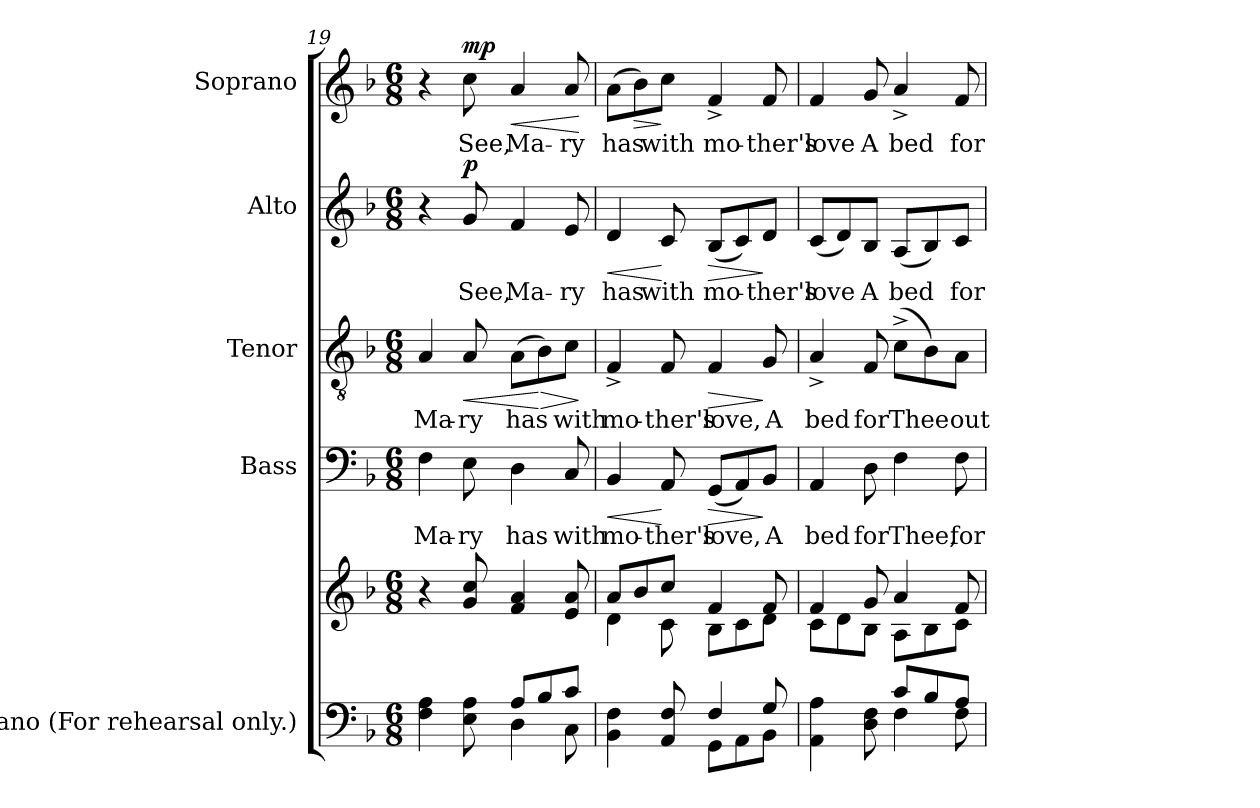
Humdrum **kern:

**kern	**kern	**kern	**text	**dynam	**kern	**text	**dynam	**kern	**text	**dynam	**kern	**text	**dynam
*part5	*part5	*part4	*part4	*part4	*part3	*part3	*part3	*part2	*part2	*part2	*part1	*part1	*part1
*staff6	*staff5	*staff4	*staff4	*staff4	*staff3	*staff3	*staff3	*staff2	*staff2	*staff2	*staff1	*staff1	*staff1
*I"Piano (For  rehearsal only.)	*	*I"Bass	*	*	*I"Tenor	*	*	*I"Alto	*	*	*I"Soprano	*	*
*I'Pno.	*	*I'B.	*	*	*I'T.	*	*	*I'A.	*	*	*I'S.	*	*
*clefF4	*clefG2	*clefF4	*	*	*clefGv2	*	*	*clefG2	*	*	*clefG2	*	*
*	*	*	*	*	*ITrd7c12	*	*	*	*	*	*	*	*
*k[b-]	*k[b-]	*k[b-]	*	*	*k[b-]	*	*	*k[b-]	*	*	*k[b-]	*	*
*F:	*F:	*F:	*	*	*F:	*	*	*F:	*	*	*F:	*	*
*M6/8	*M6/8	*M6/8	*	*	*M6/8	*	*	*M6/8	*	*	*M6/8	*	*
=19	=19	=19	=19	=19	=19	=19	=19	=19	=19	=19	=19	=19	=19
*^	*	*	*	*	*	*	*	*	*	*	*	*	*
!	!	!	!	!LO:LY:b:color=#000000	!	!	!	!	!	!	!	!	!	!
!	!	!	!	!	!	!	!LO:LY:b:color=#000000	!	!	!	!	!	!	!
4.ryy	4Fi\ 4Ai	4r	4Fi\	Ma-	.	4AAi/	Ma-	.	4r	.	.	4r	.	.
!	!	!	!	!LO:LY:b:color=#000000	!	!	!	!	!	!	!	!	!	!
!	!	!	!	!	!	!	!LO:LY:b:color=#000000	!LO:HP:b	!	!	!	!	!	!
!	!	!	!	!	!	!	!	!	!	!LO:LY:b:color=#000000	!	!	!	!
!	!	!	!	!	!	!	!	!	!	!	!	!	!LO:LY:b:color=#000000	!
.	8Ei\ 8Ai	8gi/ 8cci	8Ei\	-ry	.	8AAi/	-ry	<	8gi/	See,	p	8cci\	See,	mp
!	!	!	!	!LO:LY:b:color=#000000	!	!	!	!	!	!	!	!	!	!
!	!	!	!	!	!	!	!LO:LY:b:color=#000000	!	!	!	!	!	!	!
!	!	!	!	!	!	!	!	!	!	!LO:LY:b:color=#000000	!	!	!	!
!	!	!	!	!	!	!	!	!	!	!	!	!	!LO:LY:b:color=#000000	!LO:HP:b
8Ai/L	4Di\	4fi/ 4ai	4Di\	has	.	(8AAi\L	has	.	4fi/	Ma-	.	4ai/	Ma-	<
!	!	!	!	!	!	!	!	!LO:HP:n=1:b	!	!	!	!	!	!
8B-i/	.	.	.	.	.	8BB-i\)	.	[ >	.	.	.	.	.	.
!	!	!	!	!LO:LY:b:color=#000000	!	!	!	!	!	!	!	!	!	!
!	!	!	!	!	!	!	!LO:LY:b:color=#000000	!	!	!	!	!	!	!
!	!	!	!	!	!	!	!	!	!	!LO:LY:b:color=#000000	!	!	!	!
!	!	!	!	!	!	!	!	!	!	!	!	!	!LO:LY:b:color=#000000	!
8ci/J	8Ci\	8ei/ 8ai	8Ci/	with	.	8Ci\J	with	.	8ei/	-ry	.	8ai/	-ry	.
*v	*v	*	*	*	*	*	*	*	*	*	*	*	*	*
.	.	.	.	.	.	.	]	.	.	.	.	.	[
=20	=20	=20	=20	=20	=20	=20	=20	=20	=20	=20	=20	=20	=20
*^	*^	*	*	*	*	*	*	*	*	*	*	*	*
!	!	!	!	!	!LO:LY:b:color=#000000	!LO:HP:b	!	!	!	!	!	!	!	!	!
!	!	!	!	!	!	!	!	!LO:LY:b:color=#000000	!	!	!	!	!	!	!
!	!	!	!	!	!	!	!	!	!	!	!LO:LY:b:color=#000000	!LO:HP:b	!	!	!
!	!	!	!	!	!	!	!	!	!	!	!	!	!	!LO:LY:b:color=#000000	!
4BB-i\ 4Fi	4.ryy	8ai/L	4di\	4BB-i/	mo-	<	4FF^i/	mo-	.	4di/	has	<	(8ai\L	has	.
!	!	!	!	!	!	!	!	!	!	!	!	!	!	!	!LO:HP:b
.	.	8b-i/	.	.	.	.	.	.	.	.	.	.	8b-i\)	.	>
!	!	!	!	!	!LO:LY:b:color=#000000	!	!	!	!	!	!	!	!	!	!
!	!	!	!	!	!	!	!	!LO:LY:b:color=#000000	!	!	!	!	!	!	!
!	!	!	!	!	!	!	!	!	!	!	!LO:LY:b:color=#000000	!	!	!	!
!	!	!	!	!	!	!	!	!	!	!	!	!	!	!LO:LY:b:color=#000000	!
8AAi/ 8Fi	.	8cci/J	8ci\	8AAi/	-ther's	[	8FFi/	-ther's	.	8ci/	with	[	8cci\J	with	]
!	!	!	!	!	!LO:LY:b:color=#000000	!LO:HP:b	!	!	!	!	!	!	!	!	!
!	!	!	!	!	!	!	!	!LO:LY:b:color=#000000	!LO:HP:b	!	!	!	!	!	!
!	!	!	!	!	!	!	!	!	!	!	!LO:LY:b:color=#000000	!LO:HP:b	!	!	!
!	!	!	!	!	!	!	!	!	!	!	!	!	!	!LO:LY:b:color=#000000	!
4Fi/	8GGi\L	4fi/	8B-i\L	(8GGi/L	love,	>	4FFi/	love,	>	(8B-i/L	mo-	>	4f^i/	mo-	.
.	8AAi\	.	8ci\	8AAi/)	.	.	.	.	.	8ci/)	.	.	.	.	.
!	!	!	!	!	!LO:LY:b:color=#000000	!	!	!	!	!	!	!	!	!	!
!	!	!	!	!	!	!	!	!LO:LY:b:color=#000000	!	!	!	!	!	!	!
!	!	!	!	!	!	!	!	!	!	!	!LO:LY:b:color=#000000	!	!	!	!
!	!	!	!	!	!	!	!	!	!	!	!	!	!	!LO:LY:b:color=#000000	!
8Gi/	8BB-i\J	8fi/	8di\J	8BB-i/J	A	]	8GGi/	A	]	8di/J	-ther's	]	8fi/	-ther's	.
=21	=21	=21	=21	=21	=21	=21	=21	=21	=21	=21	=21	=21	=21	=21	=21
!	!	!	!	!	!LO:LY:b:color=#000000	!	!	!	!	!	!	!	!	!	!
!	!	!	!	!	!	!	!	!LO:LY:b:color=#000000	!	!	!	!	!	!	!
!	!	!	!	!	!	!	!	!	!	!	!LO:LY:b:color=#000000	!	!	!	!
!	!	!	!	!	!	!	!	!	!	!	!	!	!	!LO:LY:b:color=#000000	!
4.ryy	4AAi\ 4Ai	4fi/	8ci\L	4AAi/	bed	.	4AA^i/	bed	.	(8ci/L	love	.	4fi/	love	.
.	.	.	8di\	.	.	.	.	.	.	8di/)	.	.	.	.	.
!	!	!	!	!	!LO:LY:b:color=#000000	!	!	!	!	!	!	!	!	!	!
!	!	!	!	!	!	!	!	!LO:LY:b:color=#000000	!	!	!	!	!	!	!
!	!	!	!	!	!	!	!	!	!	!	!LO:LY:b:color=#000000	!	!	!	!
!	!	!	!	!	!	!	!	!	!	!	!	!	!	!LO:LY:b:color=#000000	!
.	8Di\ 8Fi	8gi/	8B-i\J	8Di\	for	.	8FFi/	for	.	8B-i/J	A	.	8gi/	A	.
!	!	!	!	!	!LO:LY:b:color=#000000	!	!	!	!	!	!	!	!	!	!
!	!	!	!	!	!	!	!	!LO:LY:b:color=#000000	!	!	!	!	!	!	!
!	!	!	!	!	!	!	!	!	!	!	!LO:LY:b:color=#000000	!	!	!	!
!	!	!	!	!	!	!	!	!	!	!	!	!	!	!LO:LY:b:color=#000000	!
8ci/L	4Fi\	4ai/	8Ai\L	4Fi\	Thee,	.	(8C^i\L	Thee	.	(8Ai/L	bed	.	4a^i/	bed	.
8B-i/	.	.	8B-i\	.	.	.	8BB-i\)	.	.	8B-i/)	.	.	.	.	.
!	!	!	!	!	!LO:LY:b:color=#000000	!	!	!	!	!	!	!	!	!	!
!	!	!	!	!	!	!	!	!LO:LY:b:color=#000000	!	!	!	!	!	!	!
!	!	!	!	!	!	!	!	!	!	!	!LO:LY:b:color=#000000	!	!	!	!
!	!	!	!	!	!	!	!	!	!	!	!	!	!	!LO:LY:b:color=#000000	!
8Ai/J	8Fi\	8fi/	8ci\J	8Fi\	for	.	8AAi\J	out-	.	8ci/J	for	.	8fi/	for	.
*v	*v	*	*	*	*	*	*	*	*	*	*	*	*	*	*
*	*v	*v	*	*	*	*	*	*	*	*	*	*	*	*
=	=	=	=	=	=	=	=	=	=	=	=	=	=
*-	*-	*-	*-	*-	*-	*-	*-	*-	*-	*-	*-	*-	*-
